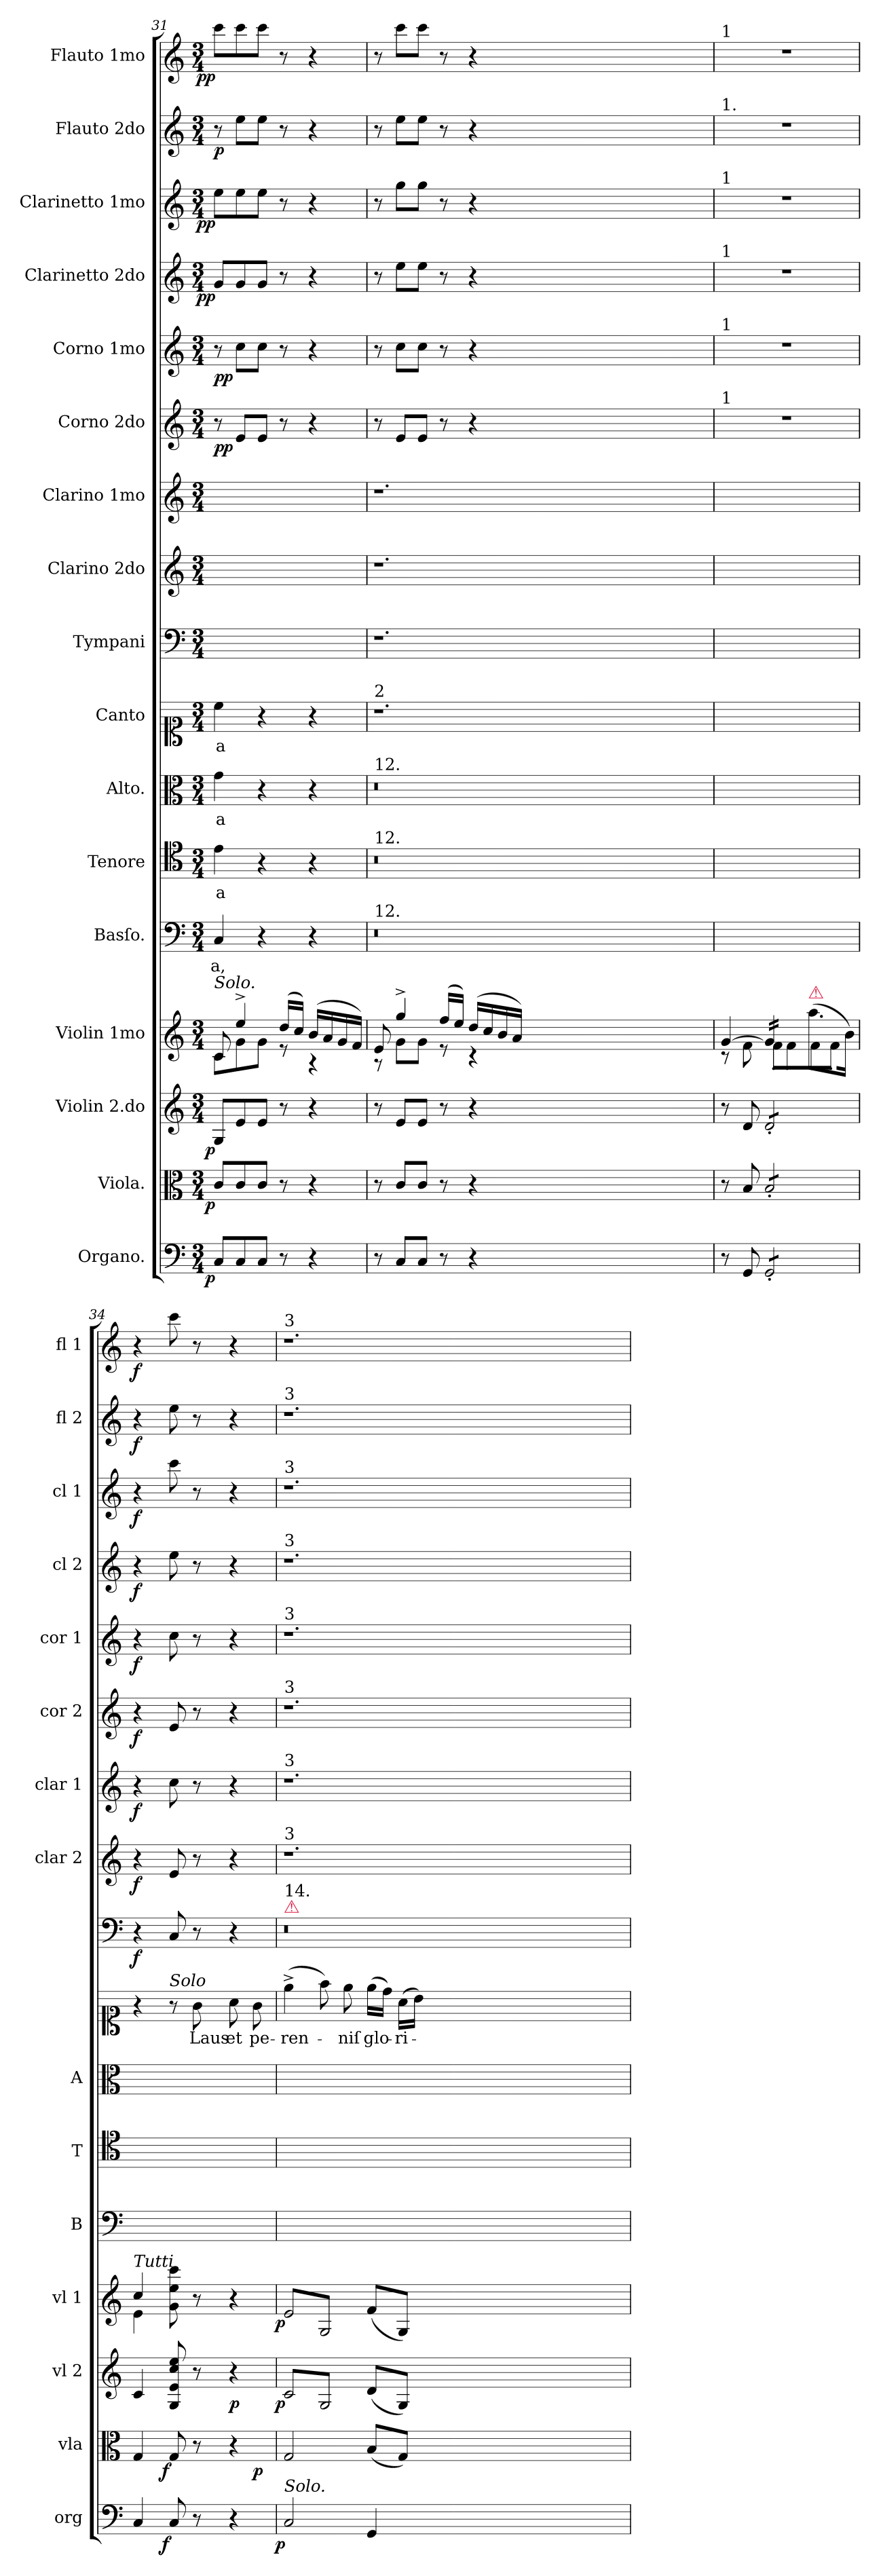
**kern	**dynam	**kern	**dynam	**kern	**dynam	**kern	**dynam	**kern	**text	**kern	**text	**kern	**text	**kern	**text	**kern	**dynam	**kern	**dynam	**kern	**dynam	**kern	**dynam	**kern	**dynam	**kern	**dynam	**kern	**dynam	**kern	**dynam	**kern	**dynam
*part17	*part17	*part16	*part16	*part15	*part15	*part14	*part14	*part13	*part13	*part12	*part12	*part11	*part11	*part10	*part10	*part9	*part9	*part8	*part8	*part7	*part7	*part6	*part6	*part5	*part5	*part4	*part4	*part3	*part3	*part2	*part2	*part1	*part1
*staff17	*staff17	*staff16	*staff16	*staff15	*staff15	*staff14	*staff14	*staff13	*staff13	*staff12	*staff12	*staff11	*staff11	*staff10	*staff10	*staff9	*staff9	*staff8	*staff8	*staff7	*staff7	*staff6	*staff6	*staff5	*staff5	*staff4	*staff4	*staff3	*staff3	*staff2	*staff2	*staff1	*staff1
*I"Organo.	*	*I"Viola.	*	*I"Violin 2.do	*	*I"Violin 1mo	*	*I"Basſo.	*	*I"Tenore	*	*I"Alto.	*	*I"Canto	*	*I"Tympani	*	*I"Clarino 2do	*	*I"Clarino 1mo	*	*I"Corno 2do	*	*I"Corno 1mo	*	*I"Clarinetto 2do	*	*I"Clarinetto 1mo	*	*I"Flauto 2do	*	*I"Flauto 1mo	*
*I'org	*	*I'vla	*	*I'vl 2	*	*I'vl 1	*	*I'B	*	*I'T	*	*I'A	*	*	*	*	*	*I'clar 2	*	*I'clar 1	*	*I'cor 2	*	*I'cor 1	*	*I'cl 2	*	*I'cl 1	*	*I'fl 2	*	*I'fl 1	*
*clefF4	*	*clefC3	*	*clefG2	*	*clefG2	*	*clefF4	*	*clefC4	*	*clefC3	*	*clefC1	*	*clefF4	*	*clefG2	*	*clefG2	*	*clefG2	*	*clefG2	*	*clefG2	*	*clefG2	*	*clefG2	*	*clefG2	*
*k[]	*	*k[]	*	*k[]	*	*k[]	*	*k[]	*	*k[]	*	*k[]	*	*k[]	*	*k[]	*	*k[]	*	*k[]	*	*k[]	*	*k[]	*	*k[]	*	*k[]	*	*k[]	*	*k[]	*
*C:	*	*C:	*	*C:	*	*C:	*	*C:	*	*C:	*	*C:	*	*C:	*	*C:	*	*C:	*	*C:	*	*C:	*	*C:	*	*C:	*	*C:	*	*C:	*	*C:	*
*M3/4	*	*M3/4	*	*M3/4	*	*M3/4	*	*M3/4	*	*M3/4	*	*M3/4	*	*M3/4	*	*M3/4	*	*M3/4	*	*M3/4	*	*M3/4	*	*M3/4	*	*M3/4	*	*M3/4	*	*M3/4	*	*M3/4	*
=31	=31	=31	=31	=31	=31	=31	=31	=31	=31	=31	=31	=31	=31	=31	=31	=31	=31	=31	=31	=31	=31	=31	=31	=31	=31	=31	=31	=31	=31	=31	=31	=31	=31
*	*	*	*	*	*	*^	*	*	*	*	*	*	*	*	*	*	*	*	*	*	*	*	*	*	*	*	*	*	*	*	*	*	*
!	!	!	!	!	!	!LO:TX:a:i:t=Solo.	!	!	!	!	!	!	!	!	!	!	!	!	!	!	!	!	!	!	!	!	!	!	!	!	!	!	!	!
!	!LO:DY:rj	!	!LO:DY:rj	!	!LO:DY:rj	!	!	!	!	!	!	!	!	!	!	!	!	!	!	!	!	!	!	!	!	!	!	!LO:DY:rj	!	!LO:DY:rj	!	!	!	!LO:DY:rj
8C/L	p	8c/L	p.	8G/L	p	8c/	8c\L	.	4C/	-a,	4e\	-a	4g\	-a	4cc\	-a	2.ryy	.	2.ryy	.	2.ryy	.	8r	pp	8r	pp	8g/L	pp.	8ee\L	pp	8r	p	8ccc\L	pp
8C/	.	8c/	.	8e/	.	4ee^/	8g\	.	.	.	.	.	.	.	.	.	.	.	.	.	.	.	8e/L	.	8cc\L	.	8g/	.	8ee\	.	8ee\L	.	8ccc\	.
8C/J	.	8c/J	.	8e/J	.	.	8g\J	.	4r	.	4r	.	4r	.	4r	.	.	.	.	.	.	.	8e/J	.	8cc\J	.	8g/J	.	8ee\J	.	8ee\J	.	8ccc\J	.
8r	.	8r	.	8r	.	(16dd/LL	8r	.	.	.	.	.	.	.	.	.	.	.	.	.	.	.	8r	.	8r	.	8r	.	8r	.	8r	.	8r	.
.	.	.	.	.	.	16cc/JJ)	.	.	.	.	.	.	.	.	.	.	.	.	.	.	.	.	.	.	.	.	.	.	.	.	.	.	.	.
4r	.	4r	.	4r	.	(16b/LL	4r	.	4r	.	4r	.	4r	.	4r	.	.	.	.	.	.	.	4r	.	4r	.	4r	.	4r	.	4r	.	4r	.
.	.	.	.	.	.	16a/	.	.	.	.	.	.	.	.	.	.	.	.	.	.	.	.	.	.	.	.	.	.	.	.	.	.	.	.
.	.	.	.	.	.	16g/	.	.	.	.	.	.	.	.	.	.	.	.	.	.	.	.	.	.	.	.	.	.	.	.	.	.	.	.
.	.	.	.	.	.	16f/JJ)	.	.	.	.	.	.	.	.	.	.	.	.	.	.	.	.	.	.	.	.	.	.	.	.	.	.	.	.
=32	=32	=32	=32	=32	=32	=32	=32	=32	=32	=32	=32	=32	=32	=32	=32	=32	=32	=32	=32	=32	=32	=32	=32	=32	=32	=32	=32	=32	=32	=32	=32	=32	=32	=32
!	!	!	!	!	!	!	!	!	!	!	!	!	!	!	!LO:TX:a:t=2	!	!	!	!	!	!	!	!	!	!	!	!	!	!	!	!	!	!	!
!	!	!	!	!	!	!	!	!	!	!	!	!	!LO:TX:a:t=12.	!	!	!	!	!	!	!	!	!	!	!	!	!	!	!	!	!	!	!	!	!
!	!	!	!	!	!	!	!	!	!	!	!LO:TX:a:t=12.	!	!	!	!	!	!	!	!	!	!	!	!	!	!	!	!	!	!	!	!	!	!	!
!	!	!	!	!	!	!	!	!	!LO:TX:a:t=12.	!	!	!	!	!	!	!	!	!	!	!	!	!	!	!	!	!	!	!	!	!	!	!	!	!
8r	.	8r	.	8r	.	8e/	8r	.	0.r	.	0.r	.	0.r	.	1.r	.	1.r	.	1.r	.	1.r	.	8r	.	8r	.	8r	.	8r	.	8r	.	8r	.
8C/L	.	8c/L	.	8e/L	.	4gg^/	8g\L	.	.	.	.	.	.	.	.	.	.	.	.	.	.	.	8e/L	.	8cc\L	.	8ee\L	.	8gg\L	.	8ee\L	.	8ccc\L	.
8C/J	.	8c/J	.	8e/J	.	.	8g\J	.	.	.	.	.	.	.	.	.	.	.	.	.	.	.	8e/J	.	8cc\J	.	8ee\J	.	8gg\J	.	8ee\J	.	8ccc\J	.
8r	.	8r	.	8r	.	(16ff/LL	8r	.	.	.	.	.	.	.	.	.	.	.	.	.	.	.	8r	.	8r	.	8r	.	8r	.	8r	.	8r	.
.	.	.	.	.	.	16ee/JJ)	.	.	.	.	.	.	.	.	.	.	.	.	.	.	.	.	.	.	.	.	.	.	.	.	.	.	.	.
4r	.	4r	.	4r	.	(16dd/LL	4r	.	.	.	.	.	.	.	.	.	.	.	.	.	.	.	4r	.	4r	.	4r	.	4r	.	4r	.	4r	.
.	.	.	.	.	.	16cc/	.	.	.	.	.	.	.	.	.	.	.	.	.	.	.	.	.	.	.	.	.	.	.	.	.	.	.	.
.	.	.	.	.	.	16b/	.	.	.	.	.	.	.	.	.	.	.	.	.	.	.	.	.	.	.	.	.	.	.	.	.	.	.	.
.	.	.	.	.	.	16a/JJ)	.	.	.	.	.	.	.	.	.	.	.	.	.	.	.	.	.	.	.	.	.	.	.	.	.	.	.	.
0ryy	.	0ryy	.	0ryy	.	0ryy	0ryy	.	.	.	.	.	.	.	.	.	.	.	.	.	.	.	0ryy	.	0ryy	.	0ryy	.	0ryy	.	0ryy	.	0ryy	.
.	.	.	.	.	.	.	.	.	.	.	.	.	.	.	1.ryy	.	1.ryy	.	1.ryy	.	1.ryy	.	.	.	.	.	.	.	.	.	.	.	.	.
4ryy	.	4ryy	.	4ryy	.	4ryy	4ryy	.	.	.	.	.	.	.	.	.	.	.	.	.	.	.	4ryy	.	4ryy	.	4ryy	.	4ryy	.	4ryy	.	4ryy	.
=33	=33	=33	=33	=33	=33	=33	=33	=33	=33	=33	=33	=33	=33	=33	=33	=33	=33	=33	=33	=33	=33	=33	=33	=33	=33	=33	=33	=33	=33	=33	=33	=33	=33	=33
!	!	!	!	!	!	!	!	!	!	!	!	!	!	!	!	!	!	!	!	!	!	!	!	!	!	!	!	!	!	!	!	!	!LO:TX:a:t=1	!
!	!	!	!	!	!	!	!	!	!	!	!	!	!	!	!	!	!	!	!	!	!	!	!	!	!	!	!	!	!	!	!LO:TX:a:t=1.	!	!	!
!	!	!	!	!	!	!	!	!	!	!	!	!	!	!	!	!	!	!	!	!	!	!	!	!	!	!	!	!	!LO:TX:a:t=1	!	!	!	!	!
!	!	!	!	!	!	!	!	!	!	!	!	!	!	!	!	!	!	!	!	!	!	!	!	!	!	!	!LO:TX:a:t=1	!	!	!	!	!	!	!
!	!	!	!	!	!	!	!	!	!	!	!	!	!	!	!	!	!	!	!	!	!	!	!	!	!LO:TX:a:t=1	!	!	!	!	!	!	!	!	!
!	!	!	!	!	!	!	!	!	!	!	!	!	!	!	!	!	!	!	!	!	!	!	!LO:TX:a:t=1	!	!	!	!	!	!	!	!	!	!	!
8r	.	8r	.	8r	.	[4g/	8r	.	2.ryy	.	2.ryy	.	2.ryy	.	2.ryy	.	2.ryy	.	2.ryy	.	2.ryy	.	2.r	.	2.r	.	2.r	.	2.r	.	2.r	.	2.r	.
8GG/	.	8B/	.	8d/	.	.	8f\	.	.	.	.	.	.	.	.	.	.	.	.	.	.	.	.	.	.	.	.	.	.	.	.	.	.	.
!	!	!	!	!	!	!LO:TX:a:t=....	!	!	!	!	!	!	!	!	!	!	!	!	!	!	!	!	!	!	!	!	!	!	!	!	!	!	!	!
!	!	!	!	!LO:TX:b:t=....	!	!	!	!	!	!	!	!	!	!	!	!	!	!	!	!	!	!	!	!	!	!	!	!	!	!	!	!	!	!
!	!	!LO:TX:b:t=....	!	!	!	!	!	!	!	!	!	!	!	!	!	!	!	!	!	!	!	!	!	!	!	!	!	!	!	!	!	!	!	!
!LO:TX:b:t=....	!	!	!	!	!	!	!	!	!	!	!	!	!	!	!	!	!	!	!	!	!	!	!	!	!	!	!	!	!	!	!	!	!	!
*tremolo	*	*	*	*	*	*	*	*	*	*	*	*	*	*	*	*	*	*	*	*	*	*	*	*	*	*	*	*	*	*	*	*	*	*
*	*	*tremolo	*	*	*	*	*	*	*	*	*	*	*	*	*	*	*	*	*	*	*	*	*	*	*	*	*	*	*	*	*	*	*	*
*	*	*	*	*tremolo	*	*	*	*	*	*	*	*	*	*	*	*	*	*	*	*	*	*	*	*	*	*	*	*	*	*	*	*	*	*
*	*	*	*	*	*	*tremolo	*	*	*	*	*	*	*	*	*	*	*	*	*	*	*	*	*	*	*	*	*	*	*	*	*	*	*	*
8GG'/L	.	8B'/L	.	8d'/L	.	16g/LL]	8f'>\L	.	.	.	.	.	.	.	.	.	.	.	.	.	.	.	.	.	.	.	.	.	.	.	.	.	.	.
.	.	.	.	.	.	16b^/	.	.	.	.	.	.	.	.	.	.	.	.	.	.	.	.	.	.	.	.	.	.	.	.	.	.	.	.
8GG'/	.	8B'/	.	8d'/	.	16dd^/	8f'>\	.	.	.	.	.	.	.	.	.	.	.	.	.	.	.	.	.	.	.	.	.	.	.	.	.	.	.
.	.	.	.	.	.	16ff^/JJ	.	.	.	.	.	.	.	.	.	.	.	.	.	.	.	.	.	.	.	.	.	.	.	.	.	.	.	.
!	!	!	!	!	!	!LO:TX:a:color=crimson:t=⚠	!	!	!	!	!	!	!	!	!	!	!	!	!	!	!	!	!	!	!	!	!	!	!	!	!	!	!	!
8GG'/	.	8B'/	.	8d'/	.	(8.aai\L	8f'>\	.	.	.	.	.	.	.	.	.	.	.	.	.	.	.	.	.	.	.	.	.	.	.	.	.	.	.
8GG'/J	.	8B'/J	.	8d'/J	.	.	8f'>\J	.	.	.	.	.	.	.	.	.	.	.	.	.	.	.	.	.	.	.	.	.	.	.	.	.	.	.
*	*	*	*	*	*	*Xtremolo	*	*	*	*	*	*	*	*	*	*	*	*	*	*	*	*	*	*	*	*	*	*	*	*	*	*	*	*
*	*	*	*	*Xtremolo	*	*	*	*	*	*	*	*	*	*	*	*	*	*	*	*	*	*	*	*	*	*	*	*	*	*	*	*	*	*
*	*	*Xtremolo	*	*	*	*	*	*	*	*	*	*	*	*	*	*	*	*	*	*	*	*	*	*	*	*	*	*	*	*	*	*	*	*
*Xtremolo	*	*	*	*	*	*	*	*	*	*	*	*	*	*	*	*	*	*	*	*	*	*	*	*	*	*	*	*	*	*	*	*	*	*
.	.	.	.	.	.	16bi\Jk)	.	.	.	.	.	.	.	.	.	.	.	.	.	.	.	.	.	.	.	.	.	.	.	.	.	.	.	.
=34	=34	=34	=34	=34	=34	=34	=34	=34	=34	=34	=34	=34	=34	=34	=34	=34	=34	=34	=34	=34	=34	=34	=34	=34	=34	=34	=34	=34	=34	=34	=34	=34	=34	=34
*	*	*^	*	*	*	*	*	*	*	*	*	*	*	*	*	*	*	*	*	*	*	*	*	*	*	*	*	*	*	*	*	*	*	*
!	!	!	!	!	!	!	!LO:TX:a:i:t=Tutti	!	!	!	!	!	!	!	!	!	!	!	!	!	!	!	!	!	!	!	!	!	!	!	!	!	!	!	!
4C/	.	4G/	2ryy	.	4c/	.	4cc/	4e\	.	2.ryy	.	2.ryy	.	2.ryy	.	4r	.	4r	f	4r	f	4r	f	4r	f	4r	f	4r	f	4r	f	4r	f	4r	f
!	!	!	!	!	!	!	!	!	!	!	!	!	!	!	!	!LO:TX:a:i:t=Solo	!	!	!	!	!	!	!	!	!	!	!	!	!	!	!	!	!	!	!
!	!LO:DY:rj	!	!	!LO:DY:rj	!	!	!	!	!LO:DY:rj	!	!	!	!	!	!	!	!	!	!	!	!	!	!	!	!	!	!	!	!	!	!	!	!	!	!
8C/	f	8G/	.	f	8G/ 8e/ 8cc/ 8ee/	.	8g\ 8ee\ 8ccc\	8ryy	fr.	.	.	.	.	.	.	8r	.	8C/	.	8e/	.	8cc\	.	8e/	.	8cc\	.	8ee\	.	8ccc\	.	8ee\	.	8ccc\	.
8r	.	8r	.	.	8r	.	8r	8ryy	.	.	.	.	.	.	.	8g\	Laus	8r	.	8r	.	8r	.	8r	.	8r	.	8r	.	8r	.	8r	.	8r	.
4r	.	4r	8ryy	.	4r	p	4r	4ryy	.	.	.	.	.	.	.	8a\	et	4r	.	4r	.	4r	.	4r	.	4r	.	4r	.	4r	.	4r	.	4r	.
.	.	.	8ryy	p.	.	.	.	.	.	.	.	.	.	.	.	8g\	pe-	.	.	.	.	.	.	.	.	.	.	.	.	.	.	.	.	.	.
*	*	*	*	*	*	*	*v	*v	*	*	*	*	*	*	*	*	*	*	*	*	*	*	*	*	*	*	*	*	*	*	*	*	*	*	*
=35	=35	=35	=35	=35	=35	=35	=35	=35	=35	=35	=35	=35	=35	=35	=35	=35	=35	=35	=35	=35	=35	=35	=35	=35	=35	=35	=35	=35	=35	=35	=35	=35	=35	=35
!	!	!	!	!	!	!	!	!	!	!	!	!	!	!	!	!	!	!	!	!	!	!	!	!	!	!	!	!	!	!	!	!	!LO:TX:a:t=3	!
!	!	!	!	!	!	!	!	!	!	!	!	!	!	!	!	!	!	!	!	!	!	!	!	!	!	!	!	!	!	!	!LO:TX:a:t=3	!	!	!
!	!	!	!	!	!	!	!	!	!	!	!	!	!	!	!	!	!	!	!	!	!	!	!	!	!	!	!	!	!LO:TX:a:t=3	!	!	!	!	!
!	!	!	!	!	!	!	!	!	!	!	!	!	!	!	!	!	!	!	!	!	!	!	!	!	!	!	!LO:TX:a:t=3	!	!	!	!	!	!	!
!	!	!	!	!	!	!	!	!	!	!	!	!	!	!	!	!	!	!	!	!	!	!	!	!	!LO:TX:a:t=3	!	!	!	!	!	!	!	!	!
!	!	!	!	!	!	!	!	!	!	!	!	!	!	!	!	!	!	!	!	!	!	!	!LO:TX:a:t=3	!	!	!	!	!	!	!	!	!	!	!
!	!	!	!	!	!	!	!	!	!	!	!	!	!	!	!	!	!	!	!	!	!LO:TX:a:t=3	!	!	!	!	!	!	!	!	!	!	!	!	!
!	!	!	!	!	!	!	!	!	!	!	!	!	!	!	!	!	!	!	!LO:TX:a:t=3	!	!	!	!	!	!	!	!	!	!	!	!	!	!	!
!	!	!	!	!	!	!	!	!	!	!	!	!	!	!	!	!	!LO:TX:a:color=crimson:t=⚠	!	!	!	!	!	!	!	!	!	!	!	!	!	!	!	!	!
!	!	!	!	!	!	!	!	!	!	!	!	!	!	!	!	!	!LO:TX:a:t=14.	!	!	!	!	!	!	!	!	!	!	!	!	!	!	!	!	!
!LO:TX:a:i:t=Solo.	!	!	!	!	!	!	!	!	!	!	!	!	!	!	!	!	!	!	!	!	!	!	!	!	!	!	!	!	!	!	!	!	!	!
!	!LO:DY:rj	!	!	!	!	!LO:DY:rj	!	!LO:DY:rj	!	!	!	!	!	!	!	!	!	!	!	!	!	!	!	!	!	!	!	!	!	!	!	!	!	!
*	*	*v	*v	*	*	*	*	*	*	*	*	*	*	*	*	*	*	*	*	*	*	*	*	*	*	*	*	*	*	*	*	*	*	*
*	*	*	*	*tremolo	*	*	*	*	*	*	*	*	*	*	*	*	*	*	*	*	*	*	*	*	*	*	*	*	*	*	*	*	*
*	*	*	*	*	*	*tremolo	*	*	*	*	*	*	*	*	*	*	*	*	*	*	*	*	*	*	*	*	*	*	*	*	*	*	*
2C/	p	2G/	.	(>8c/L	p	(>8e/L	p	0.ryy	.	0.ryy	.	0.ryy	.	(4ee^\	-ren-	0.r	.	1.r	.	1.r	.	1.r	.	1.r	.	1.r	.	1.r	.	1.r	.	1.r	.
.	.	.	.	8G/)	.	8G/)	.	.	.	.	.	.	.	.	.	.	.	.	.	.	.	.	.	.	.	.	.	.	.	.	.	.	.
.	.	.	.	8c/	.	8e/	.	.	.	.	.	.	.	8ff\)	.	.	.	.	.	.	.	.	.	.	.	.	.	.	.	.	.	.	.
.	.	.	.	8G/)J	.	8G/)J	.	.	.	.	.	.	.	8ee\	-niſ	.	.	.	.	.	.	.	.	.	.	.	.	.	.	.	.	.	.
*	*	*	*	*	*	*Xtremolo	*	*	*	*	*	*	*	*	*	*	*	*	*	*	*	*	*	*	*	*	*	*	*	*	*	*	*
*	*	*	*	*Xtremolo	*	*	*	*	*	*	*	*	*	*	*	*	*	*	*	*	*	*	*	*	*	*	*	*	*	*	*	*	*
4GG/	.	(8B/L	.	(8d/L	.	(>8f/L	.	.	.	.	.	.	.	(16ee\LL	glo-	.	.	.	.	.	.	.	.	.	.	.	.	.	.	.	.	.	.
.	.	.	.	.	.	.	.	.	.	.	.	.	.	16dd\JJ)	.	.	.	.	.	.	.	.	.	.	.	.	.	.	.	.	.	.	.
.	.	8G/J)	.	8G/J)	.	8G/J)	.	.	.	.	.	.	.	(16a\LL	-ri-	.	.	.	.	.	.	.	.	.	.	.	.	.	.	.	.	.	.
.	.	.	.	.	.	.	.	.	.	.	.	.	.	16b\JJ)	.	.	.	.	.	.	.	.	.	.	.	.	.	.	.	.	.	.	.
0ryy	.	0ryy	.	0ryy	.	0ryy	.	.	.	.	.	.	.	0ryy	.	.	.	.	.	.	.	.	.	.	.	.	.	.	.	.	.	.	.
.	.	.	.	.	.	.	.	.	.	.	.	.	.	.	.	.	.	1.ryy	.	1.ryy	.	1.ryy	.	1.ryy	.	1.ryy	.	1.ryy	.	1.ryy	.	1.ryy	.
4ryy	.	4ryy	.	4ryy	.	4ryy	.	.	.	.	.	.	.	4ryy	.	.	.	.	.	.	.	.	.	.	.	.	.	.	.	.	.	.	.
=	=	=	=	=	=	=	=	=	=	=	=	=	=	=	=	=	=	=	=	=	=	=	=	=	=	=	=	=	=	=	=	=	=
*-	*-	*-	*-	*-	*-	*-	*-	*-	*-	*-	*-	*-	*-	*-	*-	*-	*-	*-	*-	*-	*-	*-	*-	*-	*-	*-	*-	*-	*-	*-	*-	*-	*-
